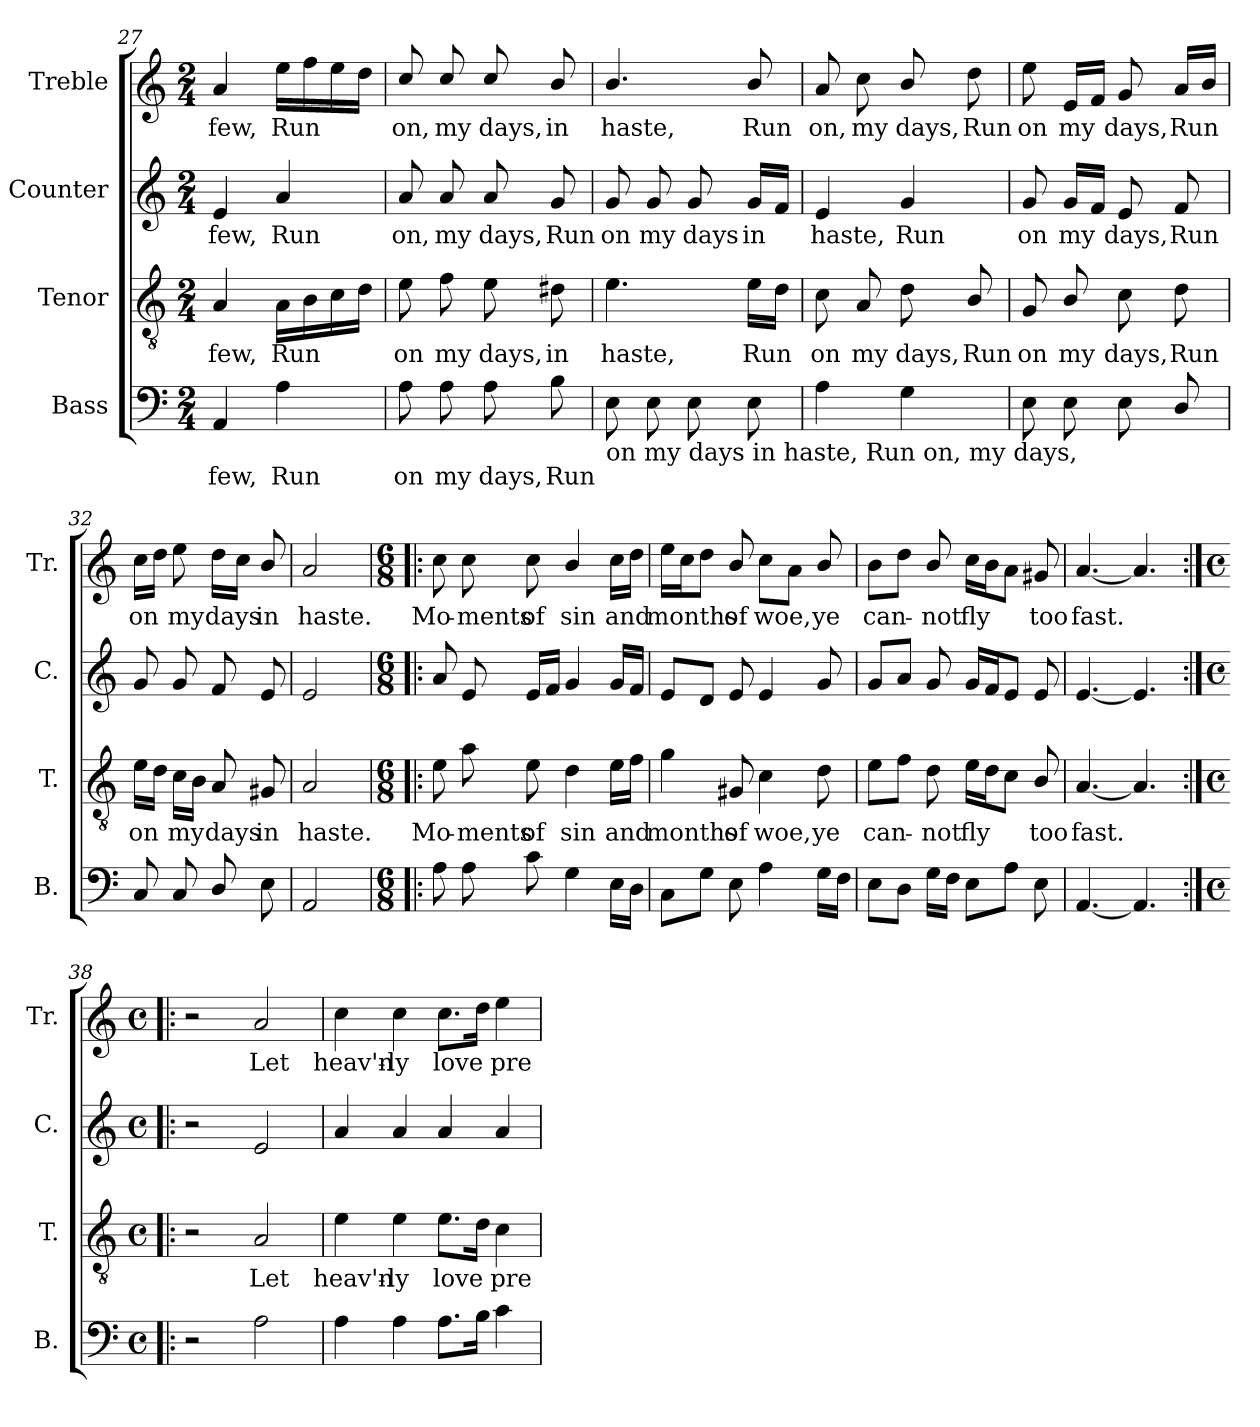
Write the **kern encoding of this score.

**kern	**text	**kern	**text	**kern	**text	**kern	**text
*part4	*part4	*part3	*part3	*part2	*part2	*part1	*part1
*staff4	*staff4	*staff3	*staff3	*staff2	*staff2	*staff1	*staff1
*I"Bass	*	*I"Tenor	*	*I"Counter	*	*I"Treble	*
*I'B.	*	*I'T.	*	*I'C.	*	*I'Tr.	*
!!LO:LB:g=z
*clefF4	*	*clefGv2	*	*clefG2	*	*clefG2	*
*k[]	*	*k[]	*	*k[]	*	*k[]	*
*M2/4	*	*M2/4	*	*M2/4	*	*M2/4	*
=27	=27	=27	=27	=27	=27	=27	=27
4AA/	few,	4A/	few,	4e/	few,	4a/	few,
4A\	Run	16A\LL	Run	4a/	Run	16ee\LL	Run
.	.	16B\	.	.	.	16ff\	.
.	.	16c\	.	.	.	16ee\	.
.	.	16d\JJ	.	.	.	16dd\JJ	.
=28	=28	=28	=28	=28	=28	=28	=28
8A\	on	8e\	on	8a/	on,	8cc/	on,
8A\	my	8f\	my	8a/	my	8cc/	my
8A\	days,	8e\	days,	8a/	days,	8cc/	days,
8B\	Run	8d#X\	in	8g/	Run	8b/	in
=29	=29	=29	=29	=29	=29	=29	=29
!LO:TX:b:t=on   my  days in        haste,       Run            on,    my    days,	!	!	!	!	!	!	!
8E\	.	4.e\	haste,	8g/	on	4.b/	haste,
8E\	.	.	.	8g/	my	.	.
8E\	.	.	.	8g/	days	.	.
8E\	.	16e\LL	Run	16g/LL	in	8b/	Run
.	.	16d\JJ	.	16f/JJ	.	.	.
=30	=30	=30	=30	=30	=30	=30	=30
4A\	.	8c\	on	4e/	haste,	8a/	on,
.	.	8A/	my	.	.	8cc\	my
4G\	.	8d\	days,	4g/	Run	8b/	days,
.	.	8B/	Run	.	.	8dd\	Run
=31	=31	=31	=31	=31	=31	=31	=31
8E\	.	8G/	on	8g/	on	8ee\	on
8E\	.	8B/	my	16g/LL	my	16e/LL	my
.	.	.	.	16f/JJ	.	16f/JJ	.
8E\	.	8c\	days,	8e/	days,	8g/	days,
8D/	.	8d\	Run	8f/	Run	16a/LL	Run
.	.	.	.	.	.	16b/JJ	.
!!LO:LB:g=z
=32	=32	=32	=32	=32	=32	=32	=32
8C/	.	16e\LL	on	8g/	.	16cc\LL	on
.	.	16d\JJ	.	.	.	16dd\JJ	.
8C/	.	16c\LL	my	8g/	.	8ee\	my
.	.	16B\JJ	.	.	.	.	.
8D/	.	8A/	days	8f/	.	16dd\LL	days
.	.	.	.	.	.	16cc\JJ	.
8E\	.	8G#X/	in	8e/	.	8b/	in
=33	=33	=33	=33	=33	=33	=33	=33
2AA/	.	2A/	haste.	2e/	.	2a/	haste.
=34!|:	=34!|:	=34!|:	=34!|:	=34!|:	=34!|:	=34!|:	=34!|:
*M6/8	*	*M6/8	*	*M6/8	*	*M6/8	*
8A\	.	8e\	Mo-	8a/	.	8cc\	Mo-
8A\	.	8a\	-ments	8e/	.	8cc\	-ments
8c\	.	8e\	of	16e/LL	.	8cc\	of
.	.	.	.	16f/JJ	.	.	.
4G\	.	4d\	sin	4g/	.	4b/	sin
16E\LL	.	16e\LL	and	16g/LL	.	16cc\LL	and
16D\JJ	.	16f\JJ	.	16f/JJ	.	16dd\JJ	.
=35	=35	=35	=35	=35	=35	=35	=35
8C\L	.	4g\	months	8e/L	.	16ee\LL	months
.	.	.	.	.	.	16cc\J	.
8G\J	.	.	.	8d/J	.	8dd\J	.
8E\	.	8G#X/	of	8e/	.	8b/	of
4A\	.	4c\	woe,	4e/	.	8cc\L	woe,
.	.	.	.	.	.	8a\J	.
16G\LL	.	8d\	ye	8g/	.	8b/	ye
16F\JJ	.	.	.	.	.	.	.
!!LO:PB:g=z
=36	=36	=36	=36	=36	=36	=36	=36
8E\L	.	8e\L	can-	8g/L	.	8b\L	can-
8D\J	.	8f\J	.	8a/J	.	8dd\J	.
16G\LL	.	8d\	-not	8g/	.	8b/	-not
16F\JJ	.	.	.	.	.	.	.
8E\L	.	16e\LL	fly	16g/LL	.	16cc\LL	fly
.	.	16d\J	.	16f/J	.	16b\J	.
8A\J	.	8c\J	.	8e/J	.	8a\J	.
8E\	.	8B/	too	8e/	.	8g#X/	too
=37	=37	=37	=37	=37	=37	=37	=37
[4.AA/	.	[4.A/	fast.	[4.e/	.	[4.a/	fast.
4.AA/]	.	4.A/]	.	4.e/]	.	4.a/]	.
=38:|!|:	=38:|!|:	=38:|!|:	=38:|!|:	=38:|!|:	=38:|!|:	=38:|!|:	=38:|!|:
*M4/4	*	*M4/4	*	*M4/4	*	*M4/4	*
*met(c)	*	*met(c)	*	*met(c)	*	*met(c)	*
*	*	*	*	*	*	*MM120	*
2r	.	2r	.	2r	.	2r	.
2A\	.	2A/	Let	2e/	.	2a/	Let
=39	=39	=39	=39	=39	=39	=39	=39
4A\	.	4e\	heav'n-	4a/	.	4cc\	heav'n-
4A\	.	4e\	-ly	4a/	.	4cc\	-ly
8.A\L	.	8.e\L	love	4a/	.	8.cc\L	love
16B\Jk	.	16d\Jk	.	.	.	16dd\Jk	.
4c\	.	4c\	pre-	4a/	.	4ee\	pre-
=	=	=	=	=	=	=	=
*-	*-	*-	*-	*-	*-	*-	*-
